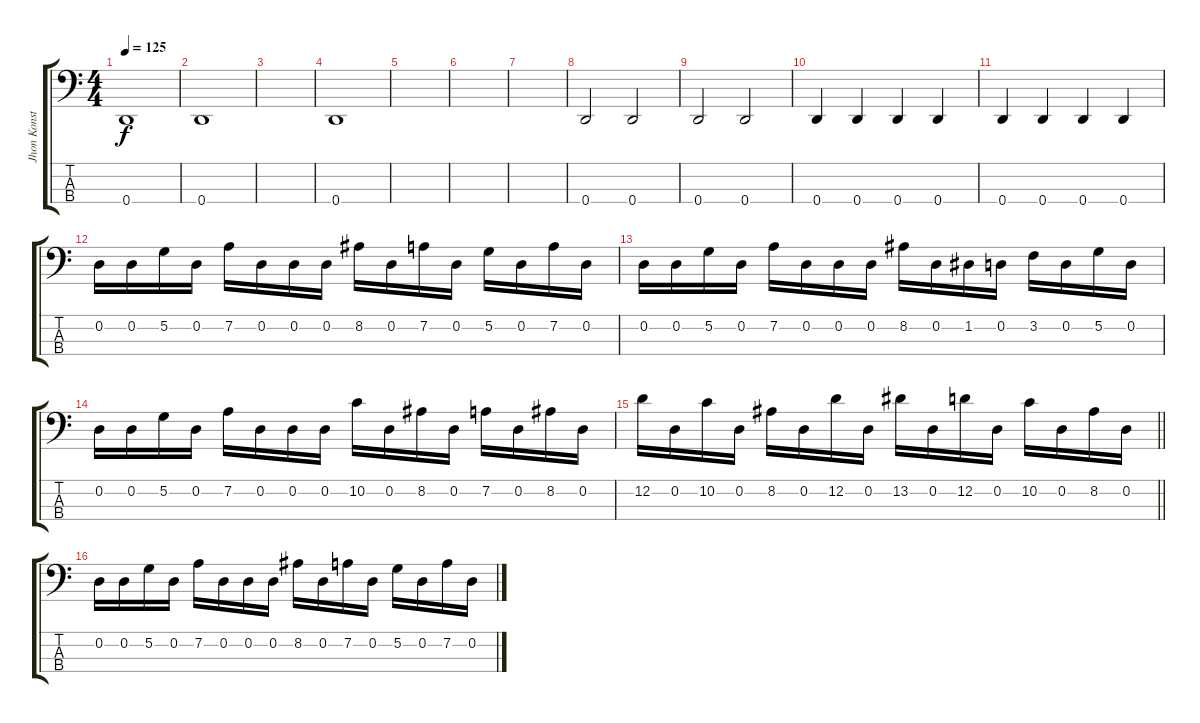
\track ("Jhon Konstantine" "Jhon Konst") {instrument slapbass1}
\staff {score tabs}
\tuning (G2 D2 A1 D1) {hide}
\ts (4 4)
\tempo 125
\clef f4
\ks c
0.4{t}.1{dy f} |
0.4.1 |
|
0.4.1 |
|
|
|
0.4.2 0.4.2 |
0.4.2 0.4.2 |
0.4.4 0.4.4 0.4.4 0.4.4 |
0.4.4 0.4.4 0.4.4 0.4.4 |
0.2.16 0.2.16 5.2.16 0.2.16 7.2.16 0.2.16 0.2.16 0.2.16 8.2.16 0.2.16 7.2.16 0.2.16 5.2.16 0.2.16 7.2.16 0.2.16 |
0.2.16 0.2.16 5.2.16 0.2.16 7.2.16 0.2.16 0.2.16 0.2.16 8.2.16 0.2.16 1.2.16 0.2.16 3.2.16 0.2.16 5.2.16 0.2.16 |
0.2.16 0.2.16 5.2.16 0.2.16 7.2.16 0.2.16 0.2.16 0.2.16 10.2.16 0.2.16 8.2.16 0.2.16 7.2.16 0.2.16 8.2.16 0.2.16 |
\barLineRight lightlight
12.2.16 0.2.16 10.2.16 0.2.16 8.2.16 0.2.16 12.2.16 0.2.16 13.2.16 0.2.16 12.2.16 0.2.16 10.2.16 0.2.16 8.2.16 0.2.16 |
0.2.16 0.2.16 5.2.16 0.2.16 7.2.16 0.2.16 0.2.16 0.2.16 8.2.16 0.2.16 7.2.16 0.2.16 5.2.16 0.2.16 7.2.16 0.2.16
